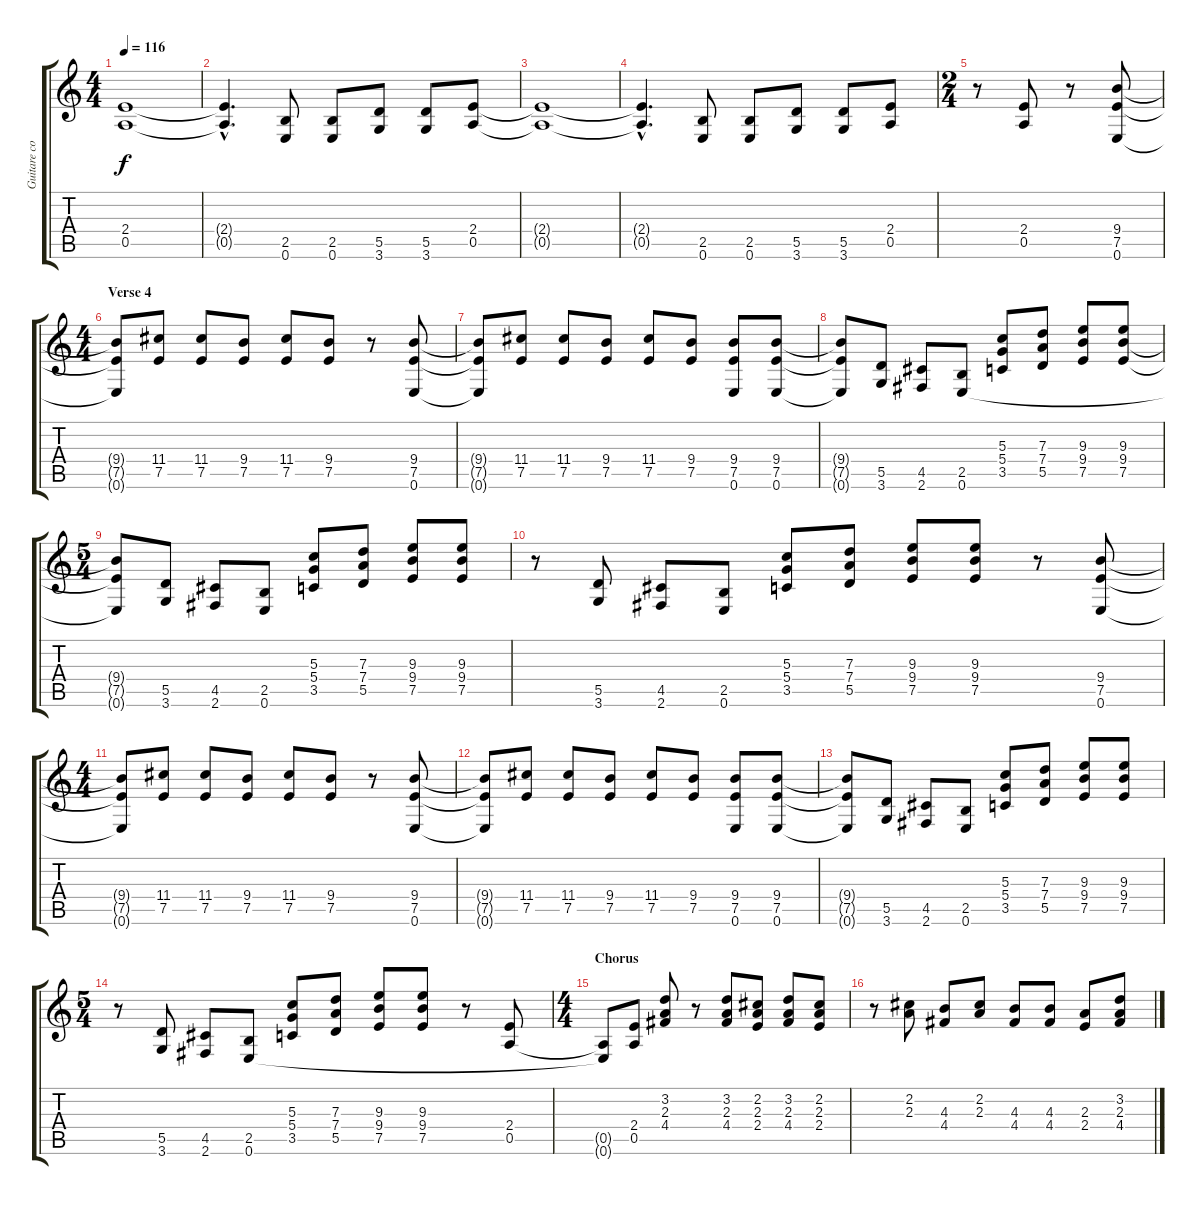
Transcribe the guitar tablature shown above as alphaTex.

\track ("Guitare complet" "Guitare co") {instrument distortionguitar}
\staff {score tabs}
\tuning (E4 B3 G3 D3 A2 E2) {hide}
\ts (4 4)
\tempo 116
\clef g2
\ks c
(2.4{t} 0.5{t}).1{dy f} |
(2.4{hac t} 0.5{hac t}).4{d} (2.5 0.6).8 (2.5 0.6).8 (5.5 3.6).8 (5.5 3.6).8 (2.4 0.5).8 |
(2.4{t} 0.5{t}).1 |
(2.4{hac t} 0.5{hac t}).4{d} (2.5 0.6).8 (2.5 0.6).8 (5.5 3.6).8 (5.5 3.6).8 (2.4 0.5).8 |
\ts (2 4)
r.8 (2.4 0.5).8 r.8 (9.4 7.5 0.6).8 |
\ts (4 4)
\section ("" "Verse 4")
(9.4{t} 7.5{t} 0.6{t}).8 (11.4 7.5).8 (11.4 7.5).8 (9.4 7.5).8 (11.4 7.5).8 (9.4 7.5).8 r.8 (9.4 7.5 0.6).8 |
(9.4{t} 7.5{t} 0.6{t}).8 (11.4 7.5).8 (11.4 7.5).8 (9.4 7.5).8 (11.4 7.5).8 (9.4 7.5).8 (9.4 7.5 0.6).8 (9.4 7.5 0.6).8 |
(9.4{t} 7.5{t} 0.6{t}).8 (5.5 3.6).8 (4.5 2.6).8 (2.5 0.6).8 (5.3 5.4 3.5).8 (7.3 7.4 5.5).8 (9.3 9.4 7.5).8 (9.3 9.4 7.5).8 |
\ts (5 4)
(9.4{t} 7.5{t} 0.6{t}).8 (5.5 3.6).8 (4.5 2.6).8 (2.5 0.6).8 (5.3 5.4 3.5).8 (7.3 7.4 5.5).8 (9.3 9.4 7.5).8 (9.3 9.4 7.5).8 |
r.8 (5.5 3.6).8 (4.5 2.6).8 (2.5 0.6).8 (5.3 5.4 3.5).8 (7.3 7.4 5.5).8 (9.3 9.4 7.5).8 (9.3 9.4 7.5).8 r.8 (9.4 7.5 0.6).8 |
\ts (4 4)
(9.4{t} 7.5{t} 0.6{t}).8 (11.4 7.5).8 (11.4 7.5).8 (9.4 7.5).8 (11.4 7.5).8 (9.4 7.5).8 r.8 (9.4 7.5 0.6).8 |
(9.4{t} 7.5{t} 0.6{t}).8 (11.4 7.5).8 (11.4 7.5).8 (9.4 7.5).8 (11.4 7.5).8 (9.4 7.5).8 (9.4 7.5 0.6).8 (9.4 7.5 0.6).8 |
(9.4{t} 7.5{t} 0.6{t}).8 (5.5 3.6).8 (4.5 2.6).8 (2.5 0.6).8 (5.3 5.4 3.5).8 (7.3 7.4 5.5).8 (9.3 9.4 7.5).8 (9.3 9.4 7.5).8 |
\ts (5 4)
r.8 (5.5 3.6).8 (4.5 2.6).8 (2.5 0.6).8 (5.3 5.4 3.5).8 (7.3 7.4 5.5).8 (9.3 9.4 7.5).8 (9.3 9.4 7.5).8 r.8 (2.4 0.5).8 |
\ts (4 4)
\section ("" "Chorus")
(0.5{t} 0.6{t}).8 (2.4 0.5).8 (3.2 2.3 4.4).8 r.8 (3.2 2.3 4.4).8 (2.2 2.3 2.4).8 (3.2 2.3 4.4).8 (2.2 2.3 2.4).8 |
r.8 (2.2 2.3).8 (4.3 4.4).8 (2.2 2.3).8 (4.3 4.4).8 (4.3 4.4).8 (2.3 2.4).8 (3.2 2.3 4.4).8
